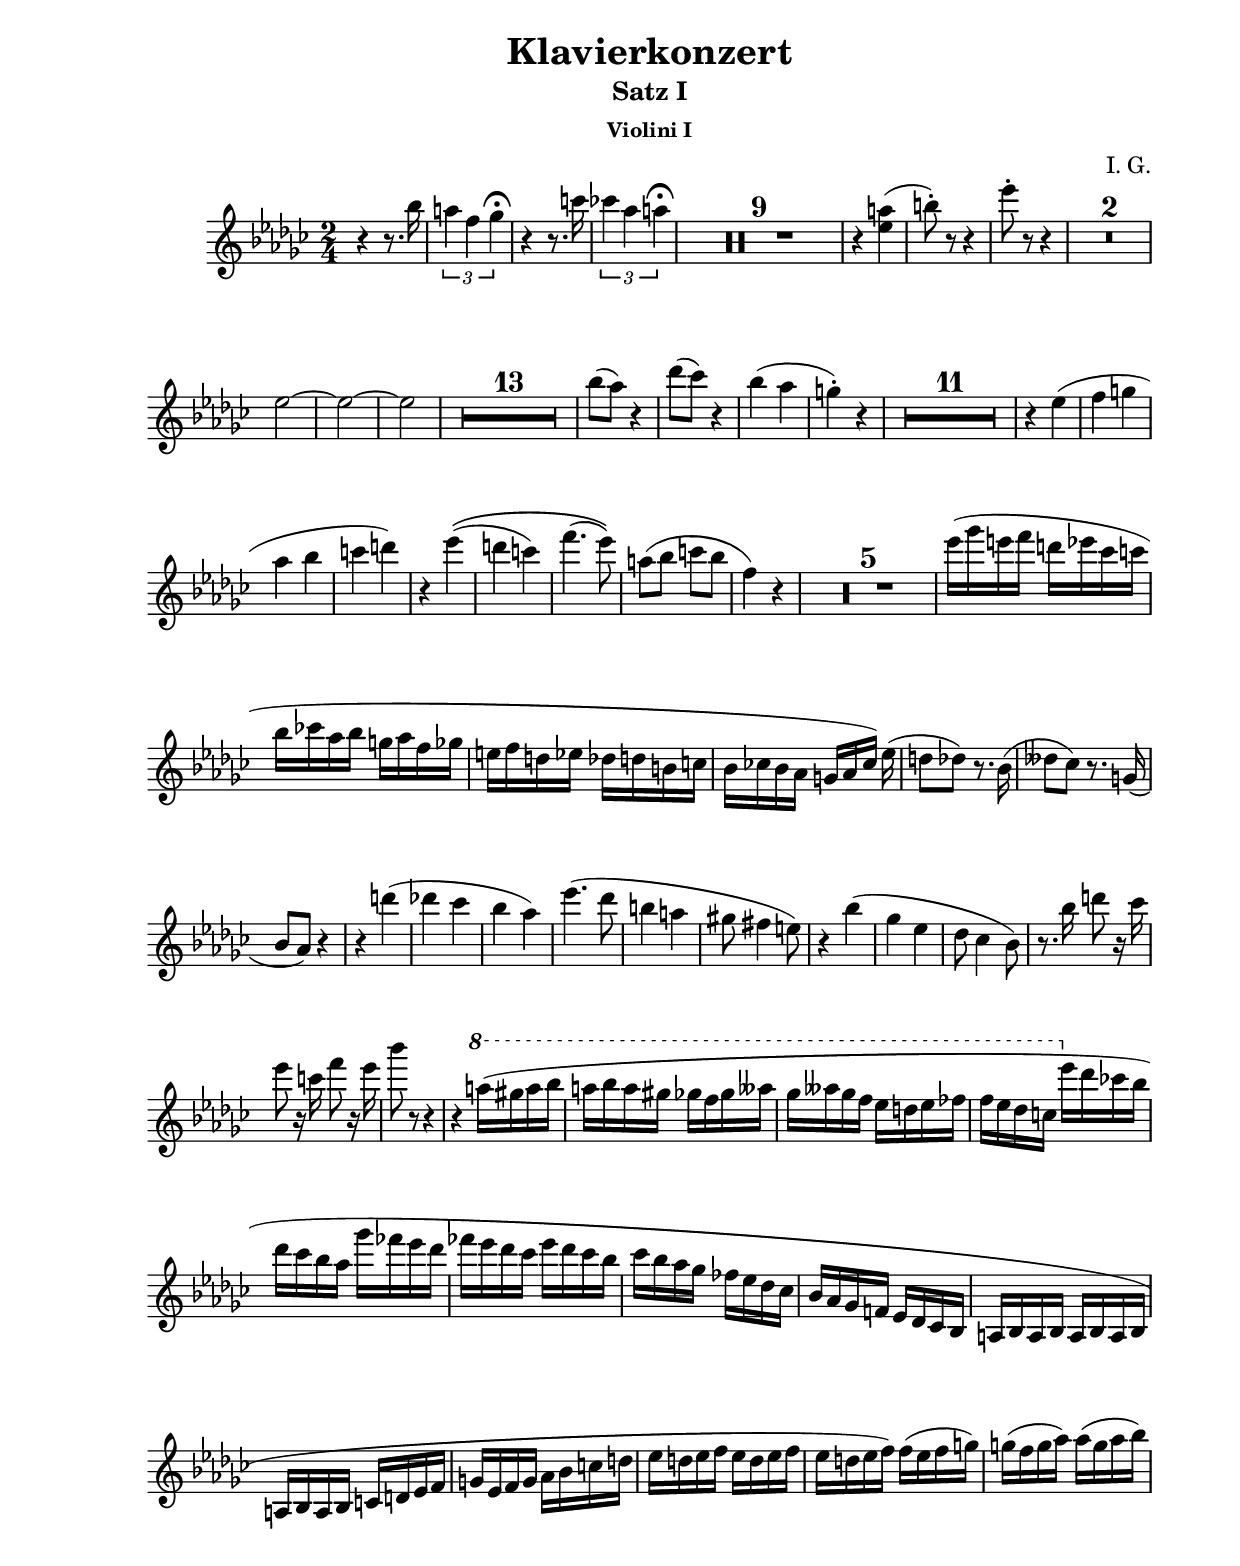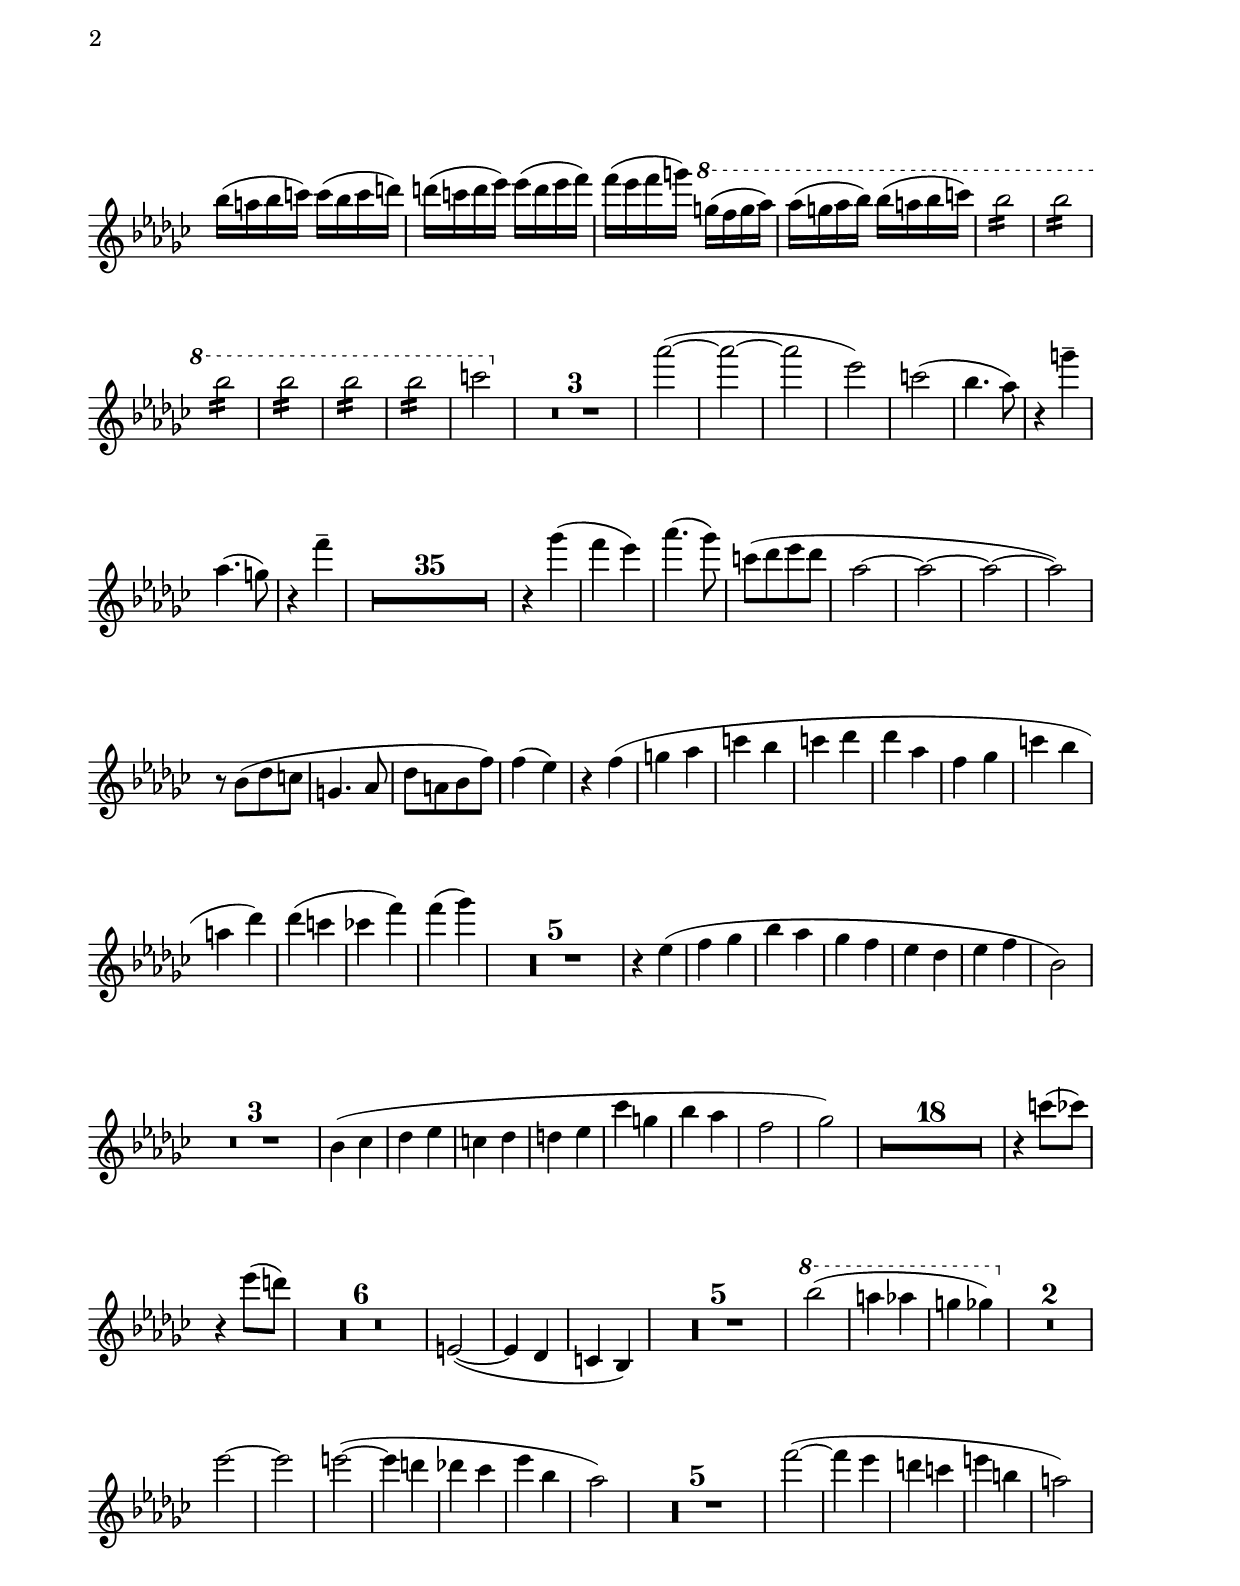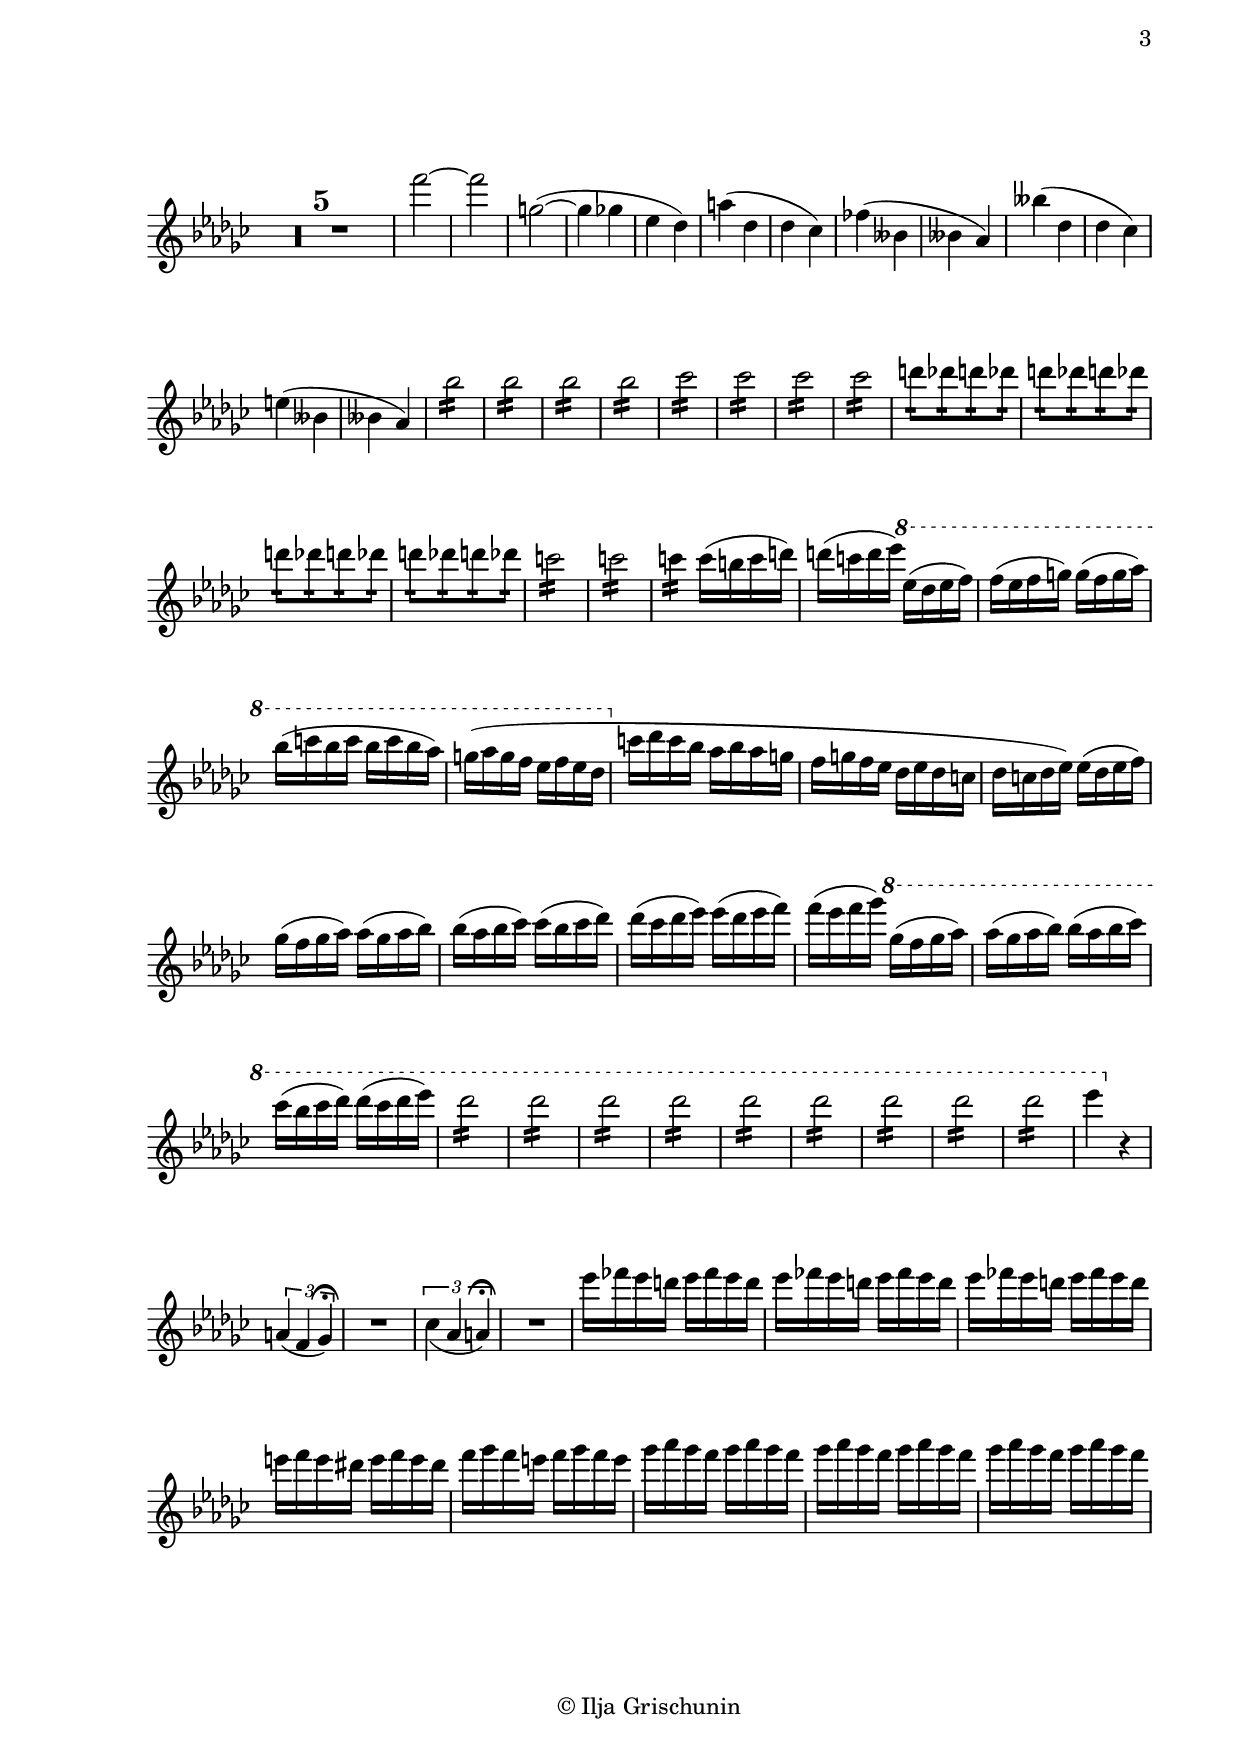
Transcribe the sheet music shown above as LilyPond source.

\version "2.19.15"
%\version "2.18.0"

\language "deutsch"

\header {
  title = "Klavierkonzert"
  subtitle = "Satz I"
  subsubtitle = "Violini I"
  composer = "I. G."
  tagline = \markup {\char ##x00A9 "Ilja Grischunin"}
}

\paper {
  #(set-paper-size "a4")
  top-system-spacing.basic-distance = #25
  top-markup-spacing.basic-distance = #8
  markup-system-spacing.basic-distance = #26
  system-system-spacing.basic-distance = #20
  last-bottom-spacing.basic-distance = #25
  two-sided = ##t
  inner-margin = 25
  outer-margin = 15
}

\layout {  
  indent = 10
  \context {
    \Score
    %\override BarNumber.break-visibility = ##(#f #t #t)
    \remove "Bar_number_engraver"
  }
}

\version "2.19.15"
%\version "2.18.0"

\language "deutsch"

vniOneMusic = \relative es'' {
  \time 2/4
  \key es \minor
  \set Score.skipBars = ##t
  r4 r8. b'16 \times 2/3{a4 f ges\fermata}
  r4 r8. c16 \times 2/3{ces!4 as a\fermata}
  R2*9 r4 <es a>( h'8-.) r r4 es8-. r r4
  R2*2 es,2~ es~ es
  R2*13 b'8( as) r4 des8( ces) r4 b( as g-.) r4
  R2*11 r4 es( f g as b c d) r es(\( d c) f4.( es8)\)
  a,( b c b f4) r R2*5
  es'16( ges e f d es ces c b ces! as b g as f ges
  e f d es des d h c b ces! b as g as ces) es\noBeam (
  d8 des) r8. b16( deses8 ces) r8. g16( b8 as) r4
  r4 d'( des! ces b as) es'4.( des8 h4 a gis8 fis4 e8)
  r4 b'( ges es des8 ces4 b8) r8. b'16 d8 r16 ces
  es8 r16 c f8 r16 es b'8 r r4 r
  \ottava #1
  \set Staff.ottavation = #"8"
  a16( gis a b a b a gis ges f ges ases ges ases ges f es d es fes
  f es des c
  \ottava #0
  es des ces b des ces b as ges' fes es des fes es des ces es des ces b
  ces b as ges fes es des ces b as ges f! es des ces b a b a b a b a b
  a b a b c d es f g es f g as b c d es d es f es d es f es d es f)
  f( es f g) g( f g as) as( g as b) b( a b c) c( b c d)
  d( c d es) es( d es f) f( es f g)
  \ottava #1
  \set Staff.ottavation = #"8"
  g!( f g as) as( g as b) b( a b c)
  \repeat unfold 6 { \repeat tremolo 8 b16 } c2
  \ottava #0 R2*3
  as2~( as~ as es) c( b4. as8) r4 g'4-- as,4.( g8) r4 f'--  R2*35
  \set Staff.beatStructure = #'( 4)
  r4 ges4( f es) as4.( ges8) c,( des es des as2~ as~ as~ as)
  r8 b,( des c g4. as8 des a b f') f4( es) r f( g as c b c des des as
  f ges c b a des) des( c ces! f) f( ges) R2*5 r4 es,( f ges b as ges f
  es des es f b,2) R2*3 b4( ces des es c des d es ces' g b as f2 ges)
  R2*18 r4 c8(ces) r4 es8( d) R2*6 e,,2~( e4 des c b) R2*5
  \ottava #1
  \set Staff.ottavation = #"8"
  b'''2( a4 as g ges) \ottava #0 R2*2 es2~ es
  e~( e4 d des! ces es b as2) R2*5 f'2~( f4 es d c e h a2) R2*5
  f'2~ f g,2~( g4 ges es des) a'( des, des ces) fes( heses, heses as)
  heses'( des, des ces) e( heses heses as)
  \repeat unfold 4 { \repeat tremolo 8 b'16 }
  \repeat unfold 4 { \repeat tremolo 8 ces16 }
  \repeat unfold 8 {
    \repeat tremolo 2 d16
    \repeat tremolo 2 des16
  }
  \repeat unfold 2 { \repeat tremolo 8 c16 }
  \set Staff.beatStructure = #'( 1 4)
  \repeat tremolo 4 c16 c( h c d) d( c d es)
  \ottava #1
  \set Staff.ottavation = #"8"
  es( d es f) f( es f g) g( f g as) b( c b c b c b as) g( as g f es f es des
  \ottava #0
  c des c b as b as g f g f es des es des c des c des es) es( des es f)
  ges( f ges as) as( ges as b) b( as b ces) ces( b ces des)
  des( ces des es) es( des es f) f( es f ges)
  \ottava #1
  \set Staff.ottavation = #"8"
  ges( f ges as) as( ges as b) b( as b ces) ces( b ces des) des( ces des es)
  \repeat unfold 9 { \repeat tremolo 8 des16 } es4 \ottava #0 r
  \times 2/3{a,,,4( f ges)\fermata} R2
  \times 2/3{ces4_( as a)\fermata} R2
  \repeat unfold 6 {es''16 fes es d} \repeat unfold 2 {e16 f e dis}
  \repeat unfold 2 {f16 ges f e} \repeat unfold 6 {ges16 as ges f}
}


\score {
  \new Staff \vniOneMusic
}